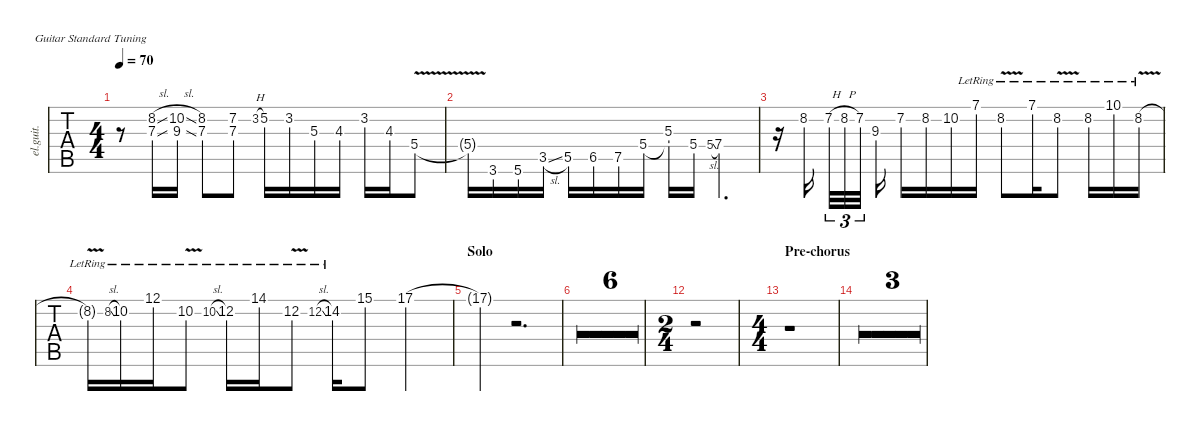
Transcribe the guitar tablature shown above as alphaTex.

\defaultSystemsLayout 4
\hideDynamics
\bracketExtendMode nobrackets
\otherSystemsTrackNameOrientation horizontal
\track ("Lead Guitar (Clean)" "el.guit.") {defaultSystemsLayout 4 multiBarRest instrument electricguitarclean}
\staff {tabs}
\tuning (E4 B3 G3 D3 A2 E2)
\ts (4 4)
\tempo 70
\clef g2
\ks c
r.8{dy mf} (8.2{sl} 7.3{sl}).16 (9.3{sl} 10.2{sl}).16 (7.3{st} 8.2{st}).8 (7.3{st} 7.2{st acc #}).8 3.2{h}.8{gr onbeat} 5.2.16 3.2.16 5.3.16 4.3.16 3.2.16 4.3.16 5.4{v}.8 |
5.4{v t}.16 3.6.16 5.6.16 3.5{sl}.16 5.5.16 6.5{acc #}.16 7.5.16 5.4.16 (5.3 5.4{t}).16 5.4.16 5.4{sl}.8{gr onbeat} 7.4.4{d} |
r.16 8.2.16 7.2{h acc #}.32{tu (3 2)} 8.2{h}.32{tu (3 2)} 7.2{acc #}.32{tu (3 2)} 9.3.16 7.2{acc #}.16 8.2.16 10.2.16 7.1{lr}.16 8.2{v lr}.8 7.1{lr}.16 8.2{v lr}.8 8.2{lr}.16 10.1{lr}.16 8.2{v lr}.16 |
8.2{v lr t}.16 8.2{sl lr}.8{gr onbeat} 10.2{lr}.16 12.1{lr}.16 10.2{v lr}.8 10.2{sl lr}.8{gr onbeat} 12.2{lr}.16 14.1{lr acc #}.16 12.2{v lr}.8 12.2{sl lr}.8{gr onbeat} 14.2{lr acc #}.16 15.1.8 17.1.4 |
\section ("" "Solo")
17.1{t}.4 r.2{d} |
r.1 |
r.1 |
r.1 |
r.1 |
r.1 |
r.1 |
\ts (2 4)
\beaming (8 2 2)
r.2 |
\ts (4 4)
\beaming (8 2 2 2 2)
\section ("" "Pre-chorus")
r.1 |
r.1 |
r.1 |
r.1
